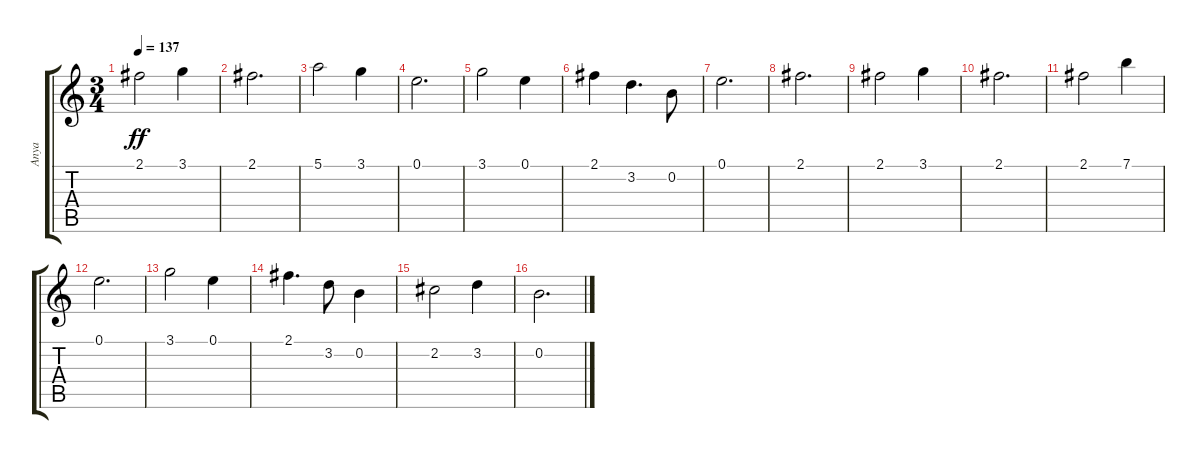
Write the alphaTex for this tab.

\track ("Anya" "Anya") {instrument distortionguitar}
\staff {score tabs}
\tuning (E4 B3 G3 D3 A2 E2) {hide}
\ts (3 4)
\tempo 137
\clef g2
\ks c
2.1.2{dy ff} 3.1.4 |
2.1.2{d} |
5.1.2 3.1.4 |
0.1.2{d} |
3.1.2 0.1.4 |
2.1.4 3.2.4{d} 0.2.8 |
0.1.2{d} |
2.1.2{d} |
2.1.2 3.1.4 |
2.1.2{d} |
2.1.2 7.1.4 |
0.1.2{d} |
3.1.2 0.1.4 |
2.1.4{d} 3.2.8 0.2.4 |
2.2.2 3.2.4 |
0.2.2{d}
